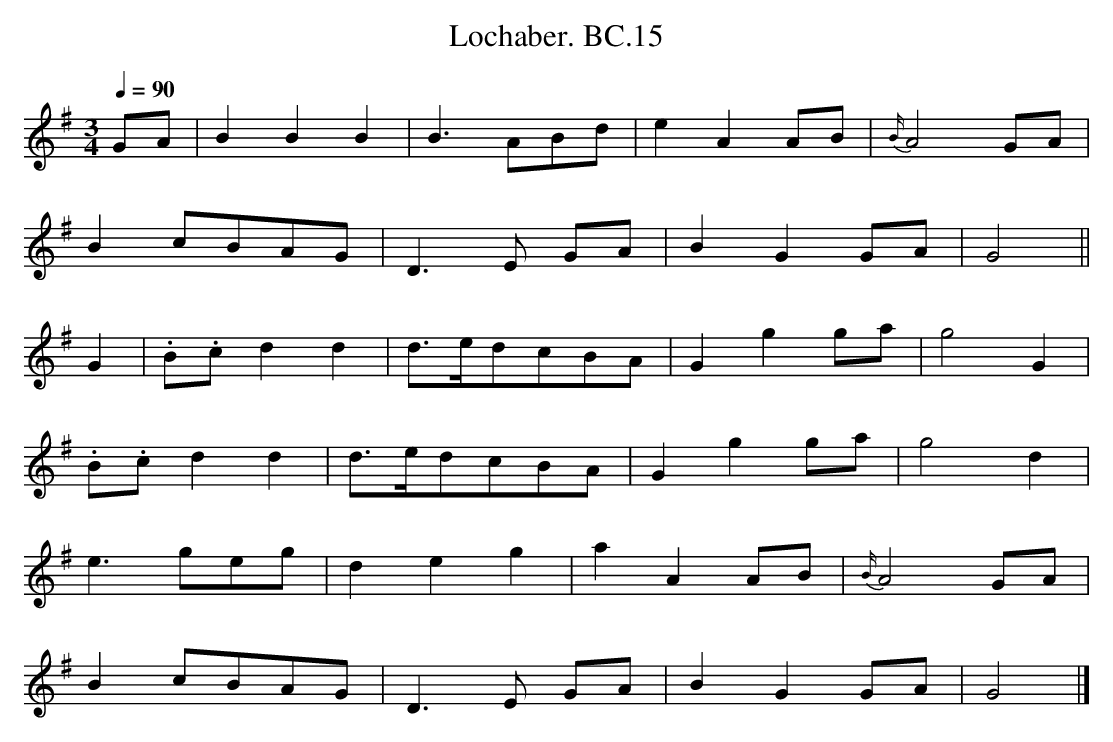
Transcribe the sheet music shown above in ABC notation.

X:1
T:Lochaber. BC.15
M:3/4
L:1/8
Q:1/4=90
K:G
GA|B2 B2 B2|B3 ABd|e2 A2 AB|{B/}A4 GA|
B2 cBAG|D3 E GA|B2 G2 GA|G4||
G2|.B.c d2 d2|d>edcBA|G2 g2 ga|g4 G2|
.B.c d2 d2|d>edcBA|G2 g2ga|g4 d2|
e3 geg|d2 e2 g2|a2 A2 AB|{B/} A4 GA|
B2 cBAG|D3 E GA|B2 G2 GA|G4|]
